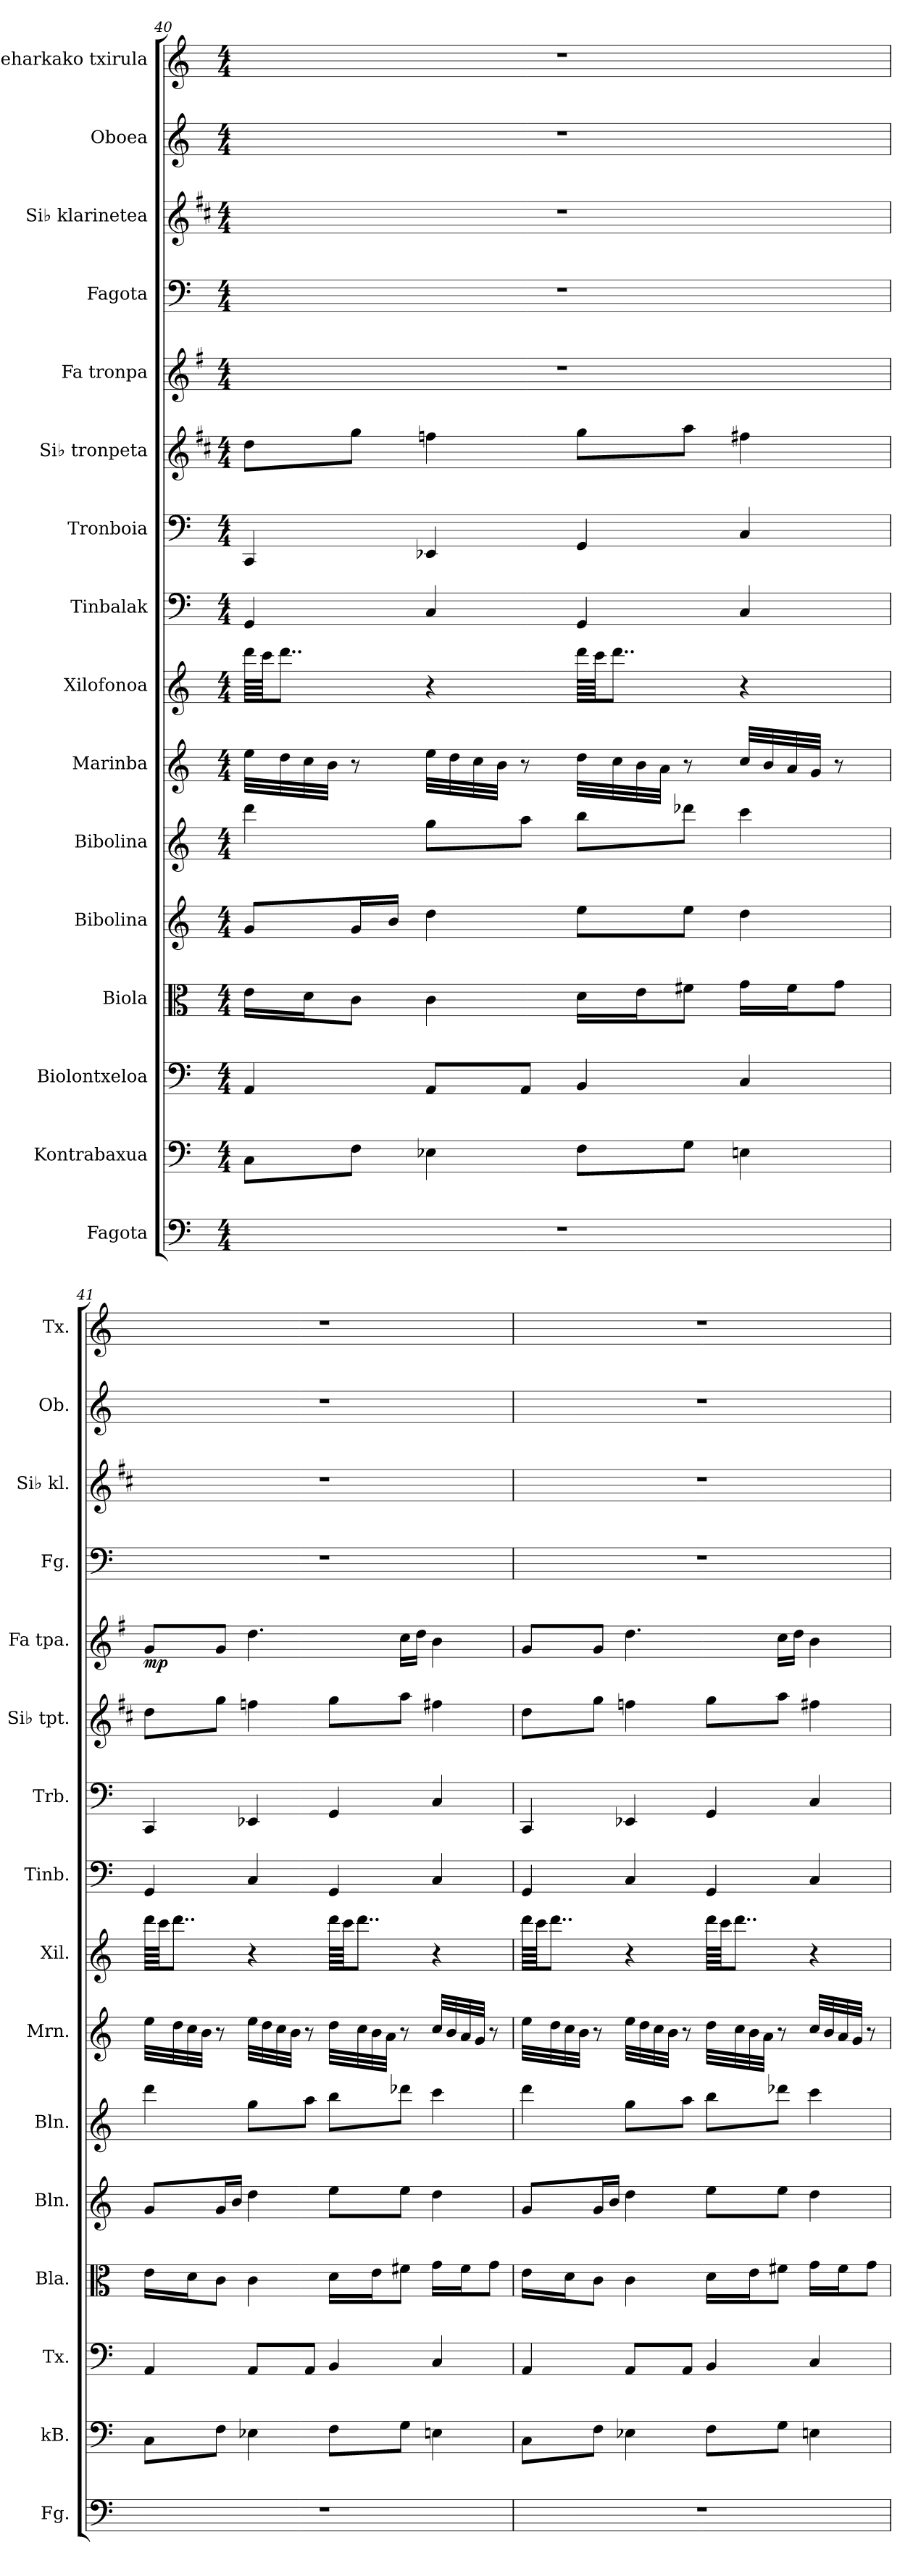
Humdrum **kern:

**kern	**kern	**kern	**kern	**kern	**kern	**kern	**kern	**kern	**kern	**kern	**kern	**dynam	**kern	**kern	**kern	**kern
*part16	*part15	*part14	*part13	*part12	*part11	*part10	*part9	*part8	*part7	*part6	*part5	*part5	*part4	*part3	*part2	*part1
*staff16	*staff15	*staff14	*staff13	*staff12	*staff11	*staff10	*staff9	*staff8	*staff7	*staff6	*staff5	*staff5	*staff4	*staff3	*staff2	*staff1
*I"Fagota	*I"Kontrabaxua	*I"Biolontxeloa	*I"Biola	*I"Bibolina	*I"Bibolina	*I"Marinba	*I"Xilofonoa	*I"Tinbalak	*I"Tronboia	*I"Si♭ tronpeta	*I"Fa tronpa	*	*I"Fagota	*I"Si♭ klarinetea	*I"Oboea	*I"Zeharkako txirula
*I'Fg.	*I'kB.	*I'Tx.	*I'Bla.	*I'Bln.	*I'Bln.	*I'Mrn.	*I'Xil.	*I'Tinb.	*I'Trb.	*I'Si♭ tpt.	*I'Fa tpa.	*	*I'Fg.	*I'Si♭ kl.	*I'Ob.	*I'Tx.
!!LO:PB:g=z
*clefF4	*clefF4	*clefF4	*clefC3	*clefG2	*clefG2	*clefG2	*clefG2	*clefF4	*clefF4	*clefG2	*clefG2	*	*clefF4	*clefG2	*clefG2	*clefG2
*	*ITrd7c12	*	*	*	*	*	*ITrd-7c-12	*	*	*ITrd1c2	*ITrd4c7	*	*	*ITrd1c2	*	*
*k[]	*k[]	*k[]	*k[]	*k[]	*k[]	*k[]	*k[]	*k[]	*k[]	*k[]	*k[]	*	*k[]	*k[]	*k[]	*k[]
*M4/4	*M4/4	*M4/4	*M4/4	*M4/4	*M4/4	*M4/4	*M4/4	*M4/4	*M4/4	*M4/4	*M4/4	*	*M4/4	*M4/4	*M4/4	*M4/4
=40	=40	=40	=40	=40	=40	=40	=40	=40	=40	=40	=40	=40	=40	=40	=40	=40
1r	8CC\L	4AA/	16e\LL	8g/L	4ddd\	32ee\LLL	64dddd\LLLL	4GG/	4CC/	8cc\L	1r	.	1r	1r	1r	1r
.	.	.	.	.	.	.	64cccc\JJJ	.	.	.	.	.	.	.	.	.
.	.	.	.	.	.	32dd\	8..dddd\J	.	.	.	.	.	.	.	.	.
.	.	.	16d\J	.	.	32cc\	.	.	.	.	.	.	.	.	.	.
.	.	.	.	.	.	32b\JJJ	.	.	.	.	.	.	.	.	.	.
.	8FF\J	.	8c\J	16g/L	.	8r	.	.	.	8ff\J	.	.	.	.	.	.
.	.	.	.	16b/JJ	.	.	.	.	.	.	.	.	.	.	.	.
.	4EE-X\	8AA/L	4c\	4dd\	8gg\L	32ee\LLL	4r	4C/	4EE-X/	4ee-X\	.	.	.	.	.	.
.	.	.	.	.	.	32dd\	.	.	.	.	.	.	.	.	.	.
.	.	.	.	.	.	32cc\	.	.	.	.	.	.	.	.	.	.
.	.	.	.	.	.	32b\JJJ	.	.	.	.	.	.	.	.	.	.
.	.	8AA/J	.	.	8aa\J	8r	.	.	.	.	.	.	.	.	.	.
.	8FF\L	4BB/	16d\LL	8ee\L	8bb\L	32dd\LLL	64dddd\LLLL	4GG/	4GG/	8ff\L	.	.	.	.	.	.
.	.	.	.	.	.	.	64cccc\JJJ	.	.	.	.	.	.	.	.	.
.	.	.	.	.	.	32cc\	8..dddd\J	.	.	.	.	.	.	.	.	.
.	.	.	16e\J	.	.	32b\	.	.	.	.	.	.	.	.	.	.
.	.	.	.	.	.	32a\JJJ	.	.	.	.	.	.	.	.	.	.
.	8GG\J	.	8f#X\J	8ee\J	8ddd-X\J	8r	.	.	.	8gg\J	.	.	.	.	.	.
.	4EEn\	4C/	16g\LL	4dd\	4ccc\	32cc/LLL	4r	4C/	4C/	4een\	.	.	.	.	.	.
.	.	.	.	.	.	32b/	.	.	.	.	.	.	.	.	.	.
.	.	.	16f#\J	.	.	32a/	.	.	.	.	.	.	.	.	.	.
.	.	.	.	.	.	32g/JJJ	.	.	.	.	.	.	.	.	.	.
.	.	.	8g\J	.	.	8r	.	.	.	.	.	.	.	.	.	.
!!LO:PB:g=z
=41	=41	=41	=41	=41	=41	=41	=41	=41	=41	=41	=41	=41	=41	=41	=41	=41
!	!	!	!	!	!	!	!	!	!	!	!	!LO:DY:b	!	!	!	!
1r	8CC\L	4AA/	16e\LL	8g/L	4ddd\	32ee\LLL	64dddd\LLLL	4GG/	4CC/	8cc\L	8c/L	mp	1r	1r	1r	1r
.	.	.	.	.	.	.	64cccc\JJJ	.	.	.	.	.	.	.	.	.
.	.	.	.	.	.	32dd\	8..dddd\J	.	.	.	.	.	.	.	.	.
.	.	.	16d\J	.	.	32cc\	.	.	.	.	.	.	.	.	.	.
.	.	.	.	.	.	32b\JJJ	.	.	.	.	.	.	.	.	.	.
.	8FF\J	.	8c\J	16g/L	.	8r	.	.	.	8ff\J	8c/J	.	.	.	.	.
.	.	.	.	16b/JJ	.	.	.	.	.	.	.	.	.	.	.	.
.	4EE-X\	8AA/L	4c\	4dd\	8gg\L	32ee\LLL	4r	4C/	4EE-X/	4ee-X\	4.g\	.	.	.	.	.
.	.	.	.	.	.	32dd\	.	.	.	.	.	.	.	.	.	.
.	.	.	.	.	.	32cc\	.	.	.	.	.	.	.	.	.	.
.	.	.	.	.	.	32b\JJJ	.	.	.	.	.	.	.	.	.	.
.	.	8AA/J	.	.	8aa\J	8r	.	.	.	.	.	.	.	.	.	.
.	8FF\L	4BB/	16d\LL	8ee\L	8bb\L	32dd\LLL	64dddd\LLLL	4GG/	4GG/	8ff\L	.	.	.	.	.	.
.	.	.	.	.	.	.	64cccc\JJJ	.	.	.	.	.	.	.	.	.
.	.	.	.	.	.	32cc\	8..dddd\J	.	.	.	.	.	.	.	.	.
.	.	.	16e\J	.	.	32b\	.	.	.	.	.	.	.	.	.	.
.	.	.	.	.	.	32a\JJJ	.	.	.	.	.	.	.	.	.	.
.	8GG\J	.	8f#X\J	8ee\J	8ddd-X\J	8r	.	.	.	8gg\J	16f\LL	.	.	.	.	.
.	.	.	.	.	.	.	.	.	.	.	16g\JJ	.	.	.	.	.
.	4EEn\	4C/	16g\LL	4dd\	4ccc\	32cc/LLL	4r	4C/	4C/	4een\	4e\	.	.	.	.	.
.	.	.	.	.	.	32b/	.	.	.	.	.	.	.	.	.	.
.	.	.	16f#\J	.	.	32a/	.	.	.	.	.	.	.	.	.	.
.	.	.	.	.	.	32g/JJJ	.	.	.	.	.	.	.	.	.	.
.	.	.	8g\J	.	.	8r	.	.	.	.	.	.	.	.	.	.
!!LO:PB:g=z
=42	=42	=42	=42	=42	=42	=42	=42	=42	=42	=42	=42	=42	=42	=42	=42	=42
1r	8CC\L	4AA/	16e\LL	8g/L	4ddd\	32ee\LLL	64dddd\LLLL	4GG/	4CC/	8cc\L	8c/L	.	1r	1r	1r	1r
.	.	.	.	.	.	.	64cccc\JJJ	.	.	.	.	.	.	.	.	.
.	.	.	.	.	.	32dd\	8..dddd\J	.	.	.	.	.	.	.	.	.
.	.	.	16d\J	.	.	32cc\	.	.	.	.	.	.	.	.	.	.
.	.	.	.	.	.	32b\JJJ	.	.	.	.	.	.	.	.	.	.
.	8FF\J	.	8c\J	16g/L	.	8r	.	.	.	8ff\J	8c/J	.	.	.	.	.
.	.	.	.	16b/JJ	.	.	.	.	.	.	.	.	.	.	.	.
.	4EE-X\	8AA/L	4c\	4dd\	8gg\L	32ee\LLL	4r	4C/	4EE-X/	4ee-X\	4.g\	.	.	.	.	.
.	.	.	.	.	.	32dd\	.	.	.	.	.	.	.	.	.	.
.	.	.	.	.	.	32cc\	.	.	.	.	.	.	.	.	.	.
.	.	.	.	.	.	32b\JJJ	.	.	.	.	.	.	.	.	.	.
.	.	8AA/J	.	.	8aa\J	8r	.	.	.	.	.	.	.	.	.	.
.	8FF\L	4BB/	16d\LL	8ee\L	8bb\L	32dd\LLL	64dddd\LLLL	4GG/	4GG/	8ff\L	.	.	.	.	.	.
.	.	.	.	.	.	.	64cccc\JJJ	.	.	.	.	.	.	.	.	.
.	.	.	.	.	.	32cc\	8..dddd\J	.	.	.	.	.	.	.	.	.
.	.	.	16e\J	.	.	32b\	.	.	.	.	.	.	.	.	.	.
.	.	.	.	.	.	32a\JJJ	.	.	.	.	.	.	.	.	.	.
.	8GG\J	.	8f#X\J	8ee\J	8ddd-X\J	8r	.	.	.	8gg\J	16f\LL	.	.	.	.	.
.	.	.	.	.	.	.	.	.	.	.	16g\JJ	.	.	.	.	.
.	4EEn\	4C/	16g\LL	4dd\	4ccc\	32cc/LLL	4r	4C/	4C/	4een\	4e\	.	.	.	.	.
.	.	.	.	.	.	32b/	.	.	.	.	.	.	.	.	.	.
.	.	.	16f#\J	.	.	32a/	.	.	.	.	.	.	.	.	.	.
.	.	.	.	.	.	32g/JJJ	.	.	.	.	.	.	.	.	.	.
.	.	.	8g\J	.	.	8r	.	.	.	.	.	.	.	.	.	.
=	=	=	=	=	=	=	=	=	=	=	=	=	=	=	=	=
*-	*-	*-	*-	*-	*-	*-	*-	*-	*-	*-	*-	*-	*-	*-	*-	*-
